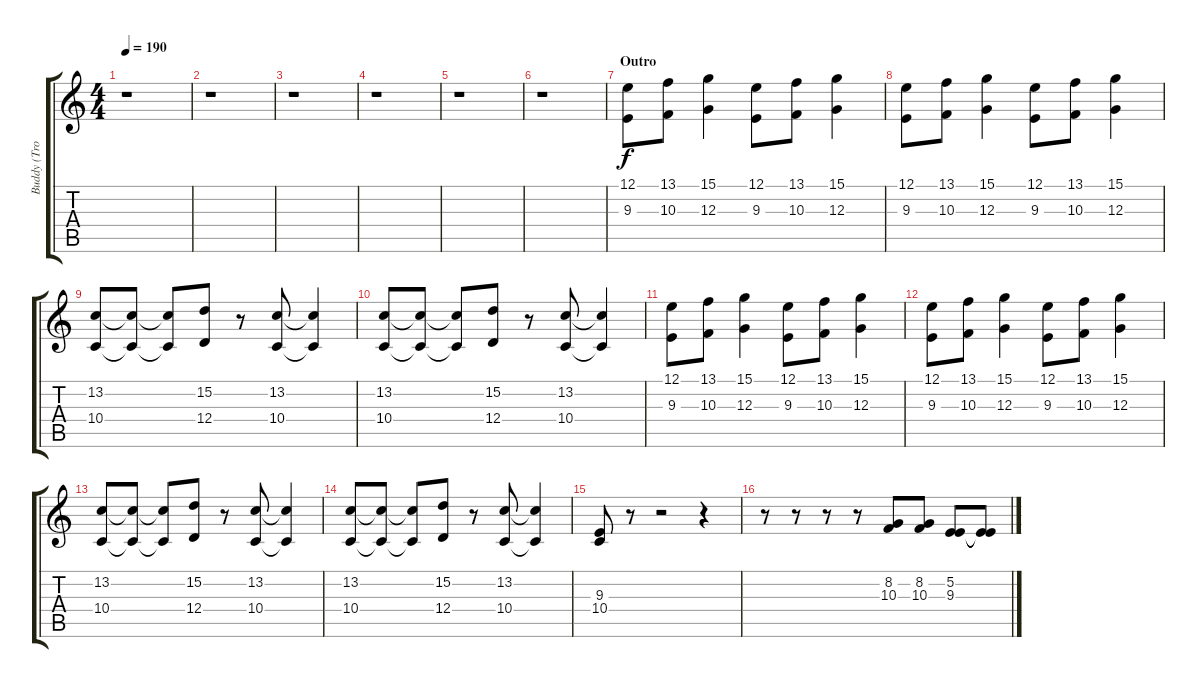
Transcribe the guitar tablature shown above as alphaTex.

\track ("Buddy (Trombone) Derron (Sax)" "Buddy (Tro") {instrument trumpet}
\staff {score tabs}
\tuning (E4 B3 G3 D3 A2 E2) {hide}
\ts (4 4)
\tempo 190
\clef g2
\ks c
r.1{dy f volume 12} |
r.1 |
r.1 |
r.1 |
r.1 |
r.1 |
\section ("" "Outro")
(12.1 9.3).8{volume 13} (13.1 10.3).8 (15.1 12.3).4 (12.1 9.3).8 (13.1 10.3).8 (15.1 12.3).4 |
(12.1 9.3).8{volume 13} (13.1 10.3).8 (15.1 12.3).4 (12.1 9.3).8 (13.1 10.3).8 (15.1 12.3).4 |
(13.2 10.4).8{volume 13} (13.2{t} 10.4{t}).8 (13.2{t} 10.4{t}).8 (15.2 12.4).8 r.8 (13.2 10.4).8 (13.2{t} 10.4{t}).4 |
(13.2 10.4).8{volume 13} (13.2{t} 10.4{t}).8 (13.2{t} 10.4{t}).8 (15.2 12.4).8 r.8 (13.2 10.4).8 (13.2{t} 10.4{t}).4 |
(12.1 9.3).8{volume 13} (13.1 10.3).8 (15.1 12.3).4 (12.1 9.3).8 (13.1 10.3).8 (15.1 12.3).4 |
(12.1 9.3).8{volume 13} (13.1 10.3).8 (15.1 12.3).4 (12.1 9.3).8 (13.1 10.3).8 (15.1 12.3).4 |
(13.2 10.4).8{volume 13} (13.2{t} 10.4{t}).8 (13.2{t} 10.4{t}).8 (15.2 12.4).8 r.8 (13.2 10.4).8 (13.2{t} 10.4{t}).4 |
(13.2 10.4).8{volume 13} (13.2{t} 10.4{t}).8 (13.2{t} 10.4{t}).8 (15.2 12.4).8 r.8 (13.2 10.4).8 (13.2{t} 10.4{t}).4 |
(9.3 10.4).8 r.8 r.2 r.4 |
r.8 r.8 r.8 r.8 (8.2 10.3).8 (8.2 10.3).8 (5.2 9.3).8 (5.2{t} 9.3{t}).8
